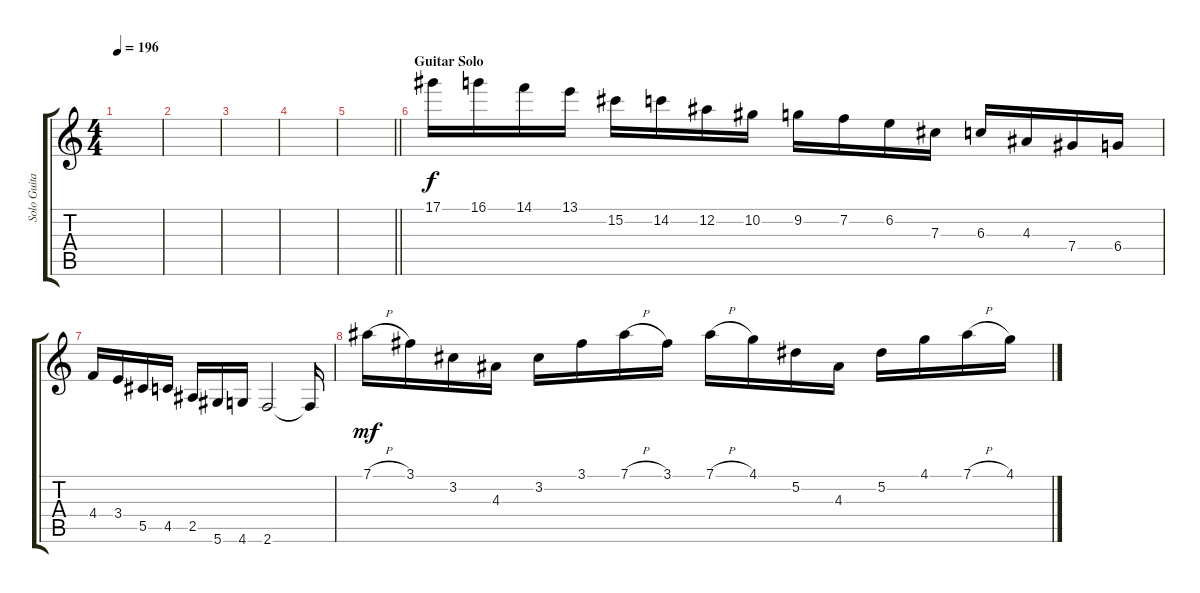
\track ("Solo Guitar" "Solo Guita") {instrument distortionguitar}
\staff {score tabs}
\tuning (Eb4 Bb3 Gb3 Db3 Ab2 Eb2) {hide}
\ts (4 4)
\tempo 196
\clef g2
\ks c
|
|
|
|
\barLineRight lightlight
|
\section ("" "Guitar Solo")
17.1.16 16.1.16 14.1.16 13.1.16 15.2.16 14.2.16 12.2.16 10.2.16 9.2.16 7.2.16 6.2.16 7.3.16 6.3.16 4.3.16 7.4.16 6.4.16 |
4.4.16 3.4.16 5.5.16 4.5.16 2.5.16 5.6.16 4.6.16 2.6.2 2.6{t}.16{dy f} |
7.1{h}.16{dy mf} 3.1.16 3.2.16 4.3.16 3.2.16 3.1.16 7.1{h}.16 3.1.16 7.1{h}.16 4.1.16 5.2.16 4.3.16 5.2.16 4.1.16 7.1{h}.16 4.1.16
